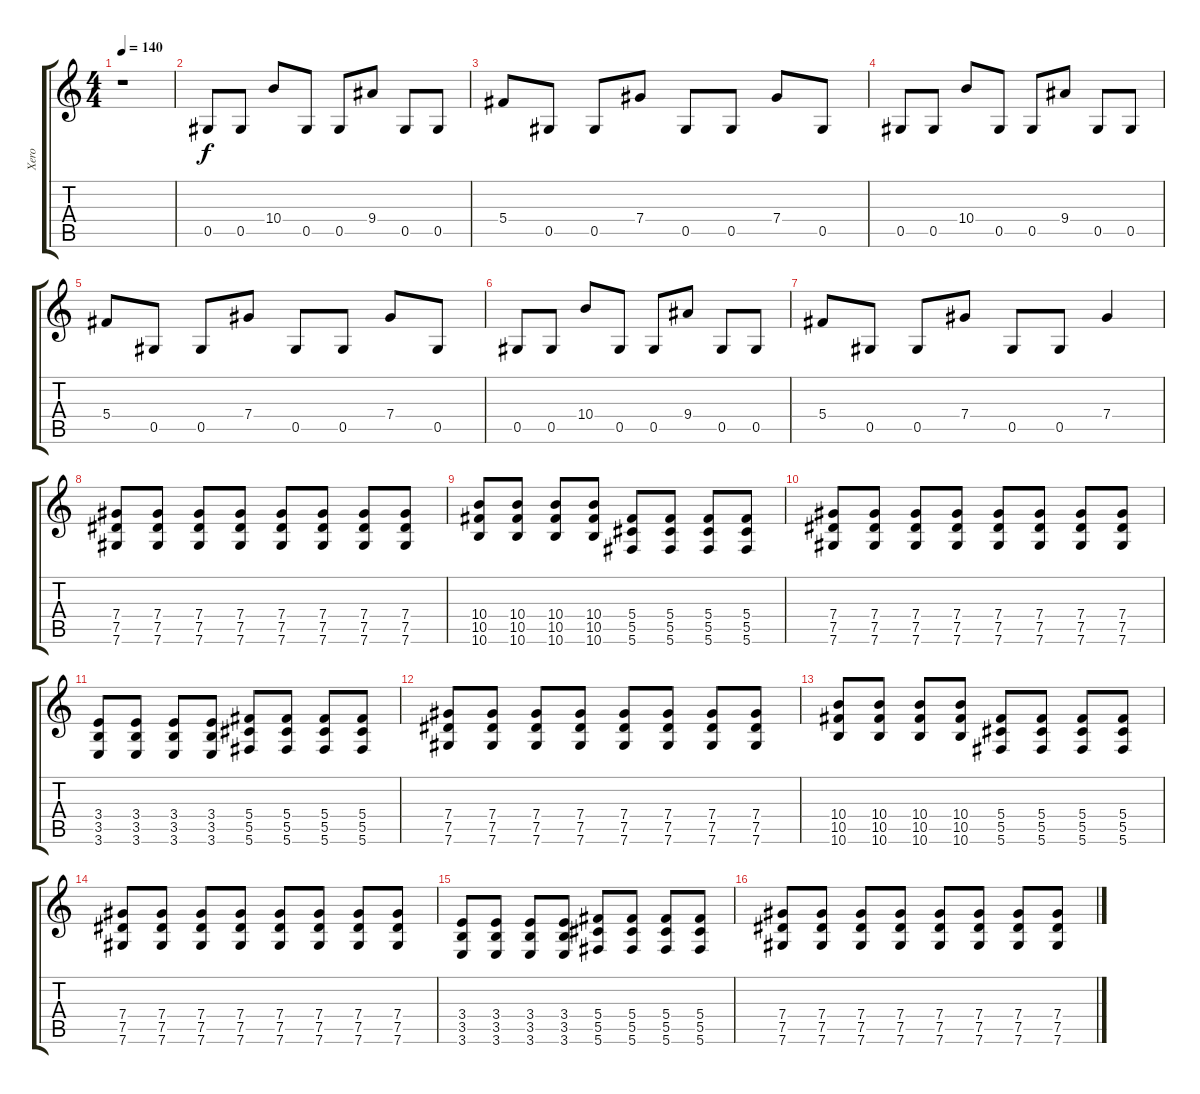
\track ("Xero" "Xero") {instrument distortionguitar}
\staff {score tabs}
\tuning (Eb4 Bb3 Gb3 Db3 Ab2 Db2) {hide}
\ts (4 4)
\tempo 140
\clef g2
\ks c
r.1{dy f} |
0.5.8{instrument electricguitarmuted} 0.5.8 10.4.8 0.5.8 0.5.8 9.4.8 0.5.8 0.5.8 |
5.4.8 0.5.8 0.5.8 7.4.8 0.5.8 0.5.8 7.4.8 0.5.8 |
0.5.8 0.5.8 10.4.8 0.5.8 0.5.8 9.4.8 0.5.8 0.5.8 |
5.4.8 0.5.8 0.5.8 7.4.8 0.5.8 0.5.8 7.4.8 0.5.8 |
0.5.8{instrument distortionguitar} 0.5.8 10.4.8 0.5.8 0.5.8 9.4.8 0.5.8 0.5.8 |
5.4.8 0.5.8 0.5.8 7.4.8 0.5.8 0.5.8 7.4.4 |
(7.4 7.5 7.6).8 (7.4 7.5 7.6).8 (7.4 7.5 7.6).8 (7.4 7.5 7.6).8 (7.4 7.5 7.6).8 (7.4 7.5 7.6).8 (7.4 7.5 7.6).8 (7.4 7.5 7.6).8 |
(10.4 10.5 10.6).8 (10.4 10.5 10.6).8 (10.4 10.5 10.6).8 (10.4 10.5 10.6).8 (5.4 5.5 5.6).8 (5.4 5.5 5.6).8 (5.4 5.5 5.6).8 (5.4 5.5 5.6).8 |
(7.4 7.5 7.6).8 (7.4 7.5 7.6).8 (7.4 7.5 7.6).8 (7.4 7.5 7.6).8 (7.4 7.5 7.6).8 (7.4 7.5 7.6).8 (7.4 7.5 7.6).8 (7.4 7.5 7.6).8 |
(3.4 3.5 3.6).8 (3.4 3.5 3.6).8 (3.4 3.5 3.6).8 (3.4 3.5 3.6).8 (5.4 5.5 5.6).8 (5.4 5.5 5.6).8 (5.4 5.5 5.6).8 (5.4 5.5 5.6).8 |
(7.4 7.5 7.6).8 (7.4 7.5 7.6).8 (7.4 7.5 7.6).8 (7.4 7.5 7.6).8 (7.4 7.5 7.6).8 (7.4 7.5 7.6).8 (7.4 7.5 7.6).8 (7.4 7.5 7.6).8 |
(10.4 10.5 10.6).8 (10.4 10.5 10.6).8 (10.4 10.5 10.6).8 (10.4 10.5 10.6).8 (5.4 5.5 5.6).8 (5.4 5.5 5.6).8 (5.4 5.5 5.6).8 (5.4 5.5 5.6).8 |
(7.4 7.5 7.6).8 (7.4 7.5 7.6).8 (7.4 7.5 7.6).8 (7.4 7.5 7.6).8 (7.4 7.5 7.6).8 (7.4 7.5 7.6).8 (7.4 7.5 7.6).8 (7.4 7.5 7.6).8 |
(3.4 3.5 3.6).8 (3.4 3.5 3.6).8 (3.4 3.5 3.6).8 (3.4 3.5 3.6).8 (5.4 5.5 5.6).8 (5.4 5.5 5.6).8 (5.4 5.5 5.6).8 (5.4 5.5 5.6).8 |
(7.4 7.5 7.6).8 (7.4 7.5 7.6).8 (7.4 7.5 7.6).8 (7.4 7.5 7.6).8 (7.4 7.5 7.6).8 (7.4 7.5 7.6).8 (7.4 7.5 7.6).8 (7.4 7.5 7.6).8
